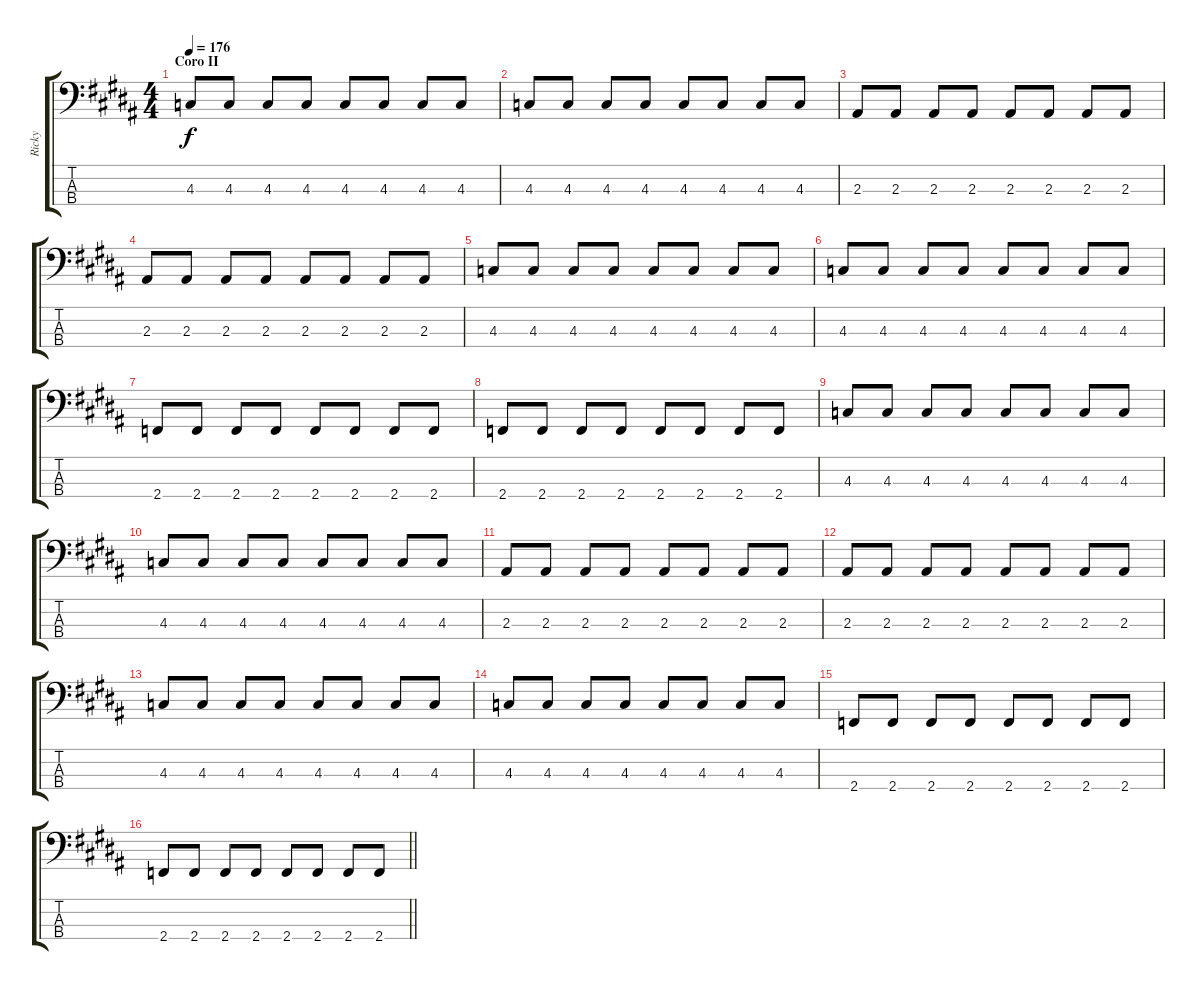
\track ("Ricky" "Ricky") {instrument electricbasspick}
\staff {score tabs}
\tuning (Gb2 Db2 Ab1 Eb1) {hide}
\ts (4 4)
\section ("" "Coro II")
\tempo 176
\clef f4
\ks b
4.3.8{dy f} 4.3.8 4.3.8 4.3.8 4.3.8 4.3.8 4.3.8 4.3.8 |
4.3.8 4.3.8 4.3.8 4.3.8 4.3.8 4.3.8 4.3.8 4.3.8 |
2.3.8 2.3.8 2.3.8 2.3.8 2.3.8 2.3.8 2.3.8 2.3.8 |
2.3.8 2.3.8 2.3.8 2.3.8 2.3.8 2.3.8 2.3.8 2.3.8 |
4.3.8 4.3.8 4.3.8 4.3.8 4.3.8 4.3.8 4.3.8 4.3.8 |
4.3.8 4.3.8 4.3.8 4.3.8 4.3.8 4.3.8 4.3.8 4.3.8 |
2.4.8 2.4.8 2.4.8 2.4.8 2.4.8 2.4.8 2.4.8 2.4.8 |
2.4.8 2.4.8 2.4.8 2.4.8 2.4.8 2.4.8 2.4.8 2.4.8 |
4.3.8 4.3.8 4.3.8 4.3.8 4.3.8 4.3.8 4.3.8 4.3.8 |
4.3.8 4.3.8 4.3.8 4.3.8 4.3.8 4.3.8 4.3.8 4.3.8 |
2.3.8 2.3.8 2.3.8 2.3.8 2.3.8 2.3.8 2.3.8 2.3.8 |
2.3.8 2.3.8 2.3.8 2.3.8 2.3.8 2.3.8 2.3.8 2.3.8 |
4.3.8 4.3.8 4.3.8 4.3.8 4.3.8 4.3.8 4.3.8 4.3.8 |
4.3.8 4.3.8 4.3.8 4.3.8 4.3.8 4.3.8 4.3.8 4.3.8 |
2.4.8 2.4.8 2.4.8 2.4.8 2.4.8 2.4.8 2.4.8 2.4.8 |
\barLineRight lightlight
2.4.8 2.4.8 2.4.8 2.4.8 2.4.8 2.4.8 2.4.8 2.4.8
